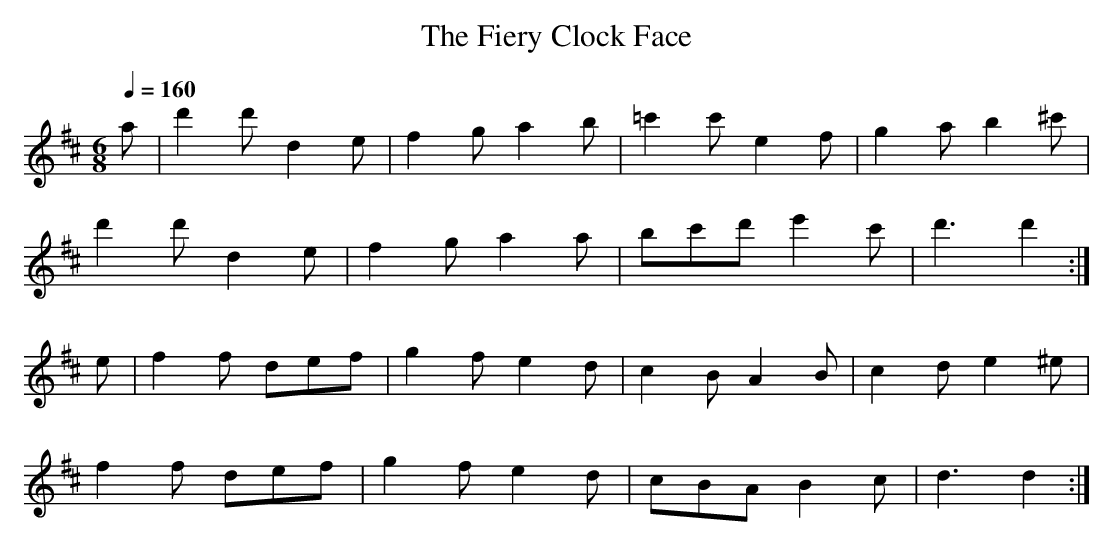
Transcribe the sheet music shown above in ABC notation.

X:1
T:Fiery Clock Face, The
M:6/8
L:1/8
Q:1/4=160
K:Dmaj
a | d'2 d' d2 e | f2 g a2 b | =c'2 c' e2 f | g2 a b2 ^c' |
d'2 d' d2 e | f2 g a2 a | bc'd' e'2 c' | d'3 d'2 :|
e | f2 f def | g2 f e2 d | c2 B A2 B | c2 d e2 ^e |
f2 f def | g2 f e2 d | cBA B2 c | d3 d2 :|
